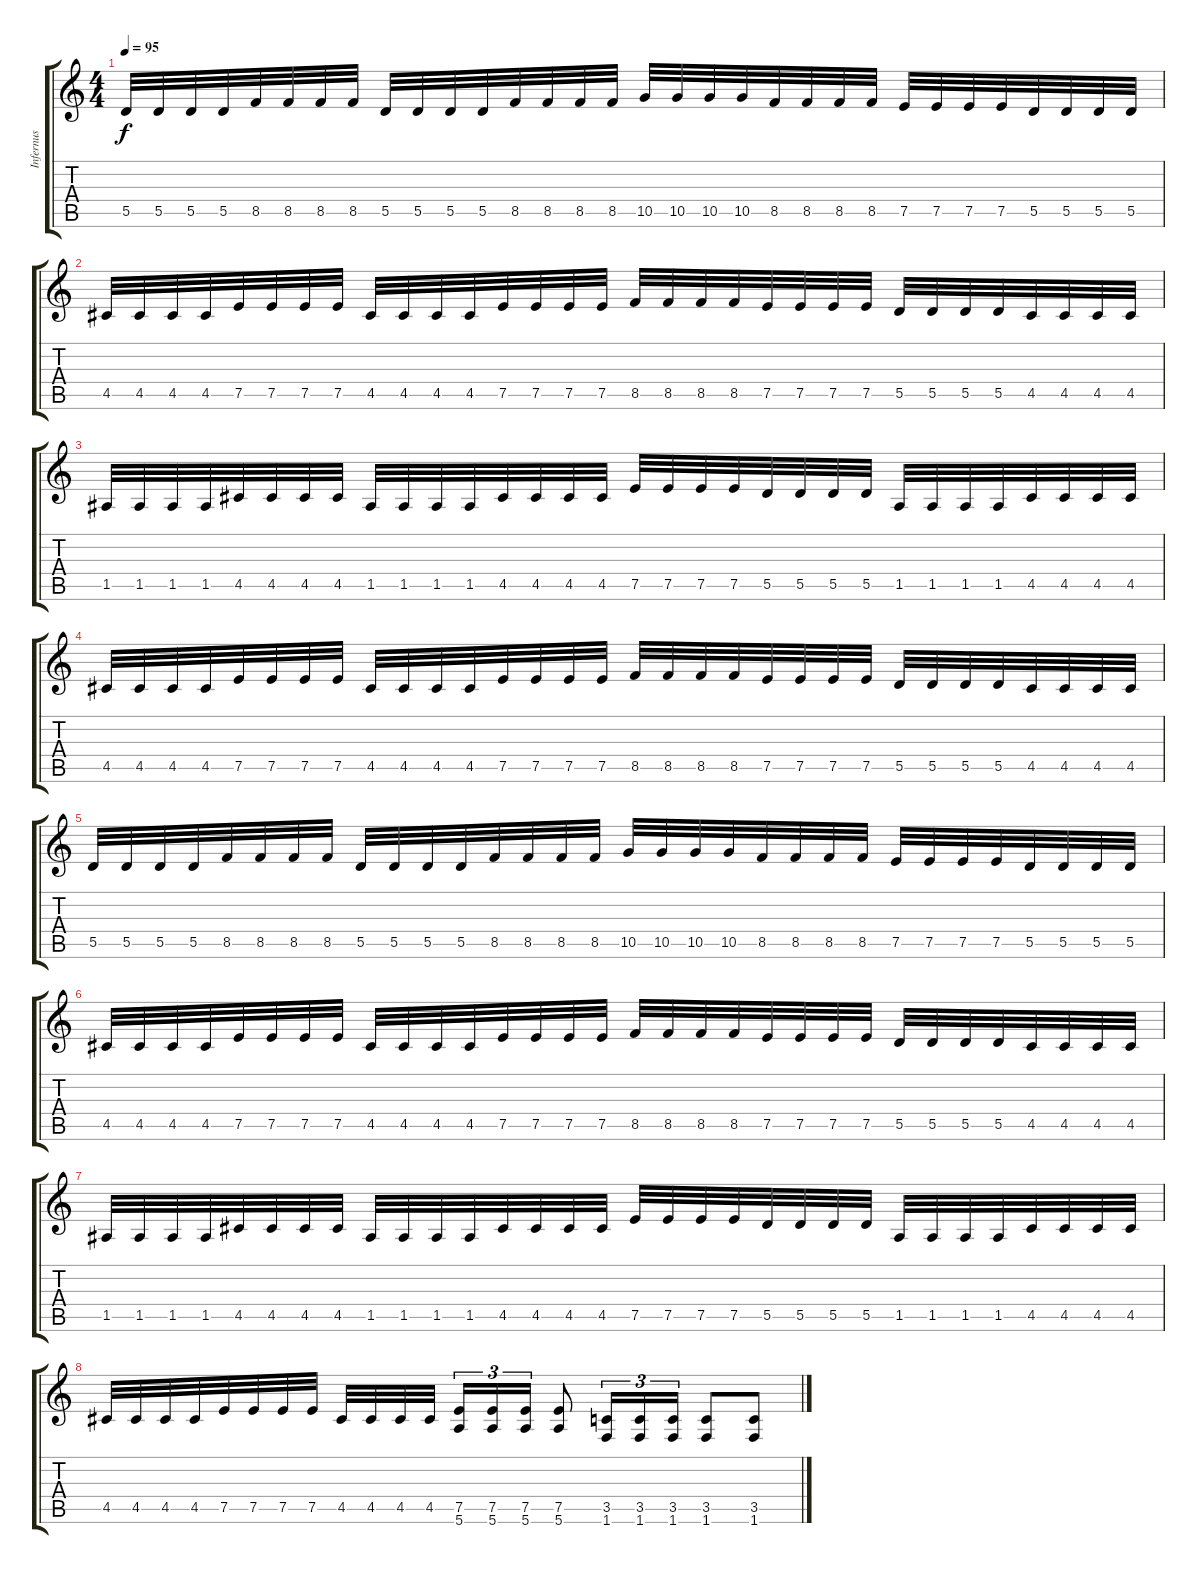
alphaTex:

\track ("Infernus" "Infernus") {instrument distortionguitar}
\staff {score tabs}
\tuning (E4 B3 G3 D3 A2 E2) {hide}
\ts (4 4)
\tempo 95
\clef g2
\ks c
5.5.32{dy f} 5.5.32 5.5.32 5.5.32 8.5.32 8.5.32 8.5.32 8.5.32 5.5.32 5.5.32 5.5.32 5.5.32 8.5.32 8.5.32 8.5.32 8.5.32 10.5.32 10.5.32 10.5.32 10.5.32 8.5.32 8.5.32 8.5.32 8.5.32 7.5.32 7.5.32 7.5.32 7.5.32 5.5.32 5.5.32 5.5.32 5.5.32 |
4.5.32 4.5.32 4.5.32 4.5.32 7.5.32 7.5.32 7.5.32 7.5.32 4.5.32 4.5.32 4.5.32 4.5.32 7.5.32 7.5.32 7.5.32 7.5.32 8.5.32 8.5.32 8.5.32 8.5.32 7.5.32 7.5.32 7.5.32 7.5.32 5.5.32 5.5.32 5.5.32 5.5.32 4.5.32 4.5.32 4.5.32 4.5.32 |
1.5.32 1.5.32 1.5.32 1.5.32 4.5.32 4.5.32 4.5.32 4.5.32 1.5.32 1.5.32 1.5.32 1.5.32 4.5.32 4.5.32 4.5.32 4.5.32 7.5.32 7.5.32 7.5.32 7.5.32 5.5.32 5.5.32 5.5.32 5.5.32 1.5.32 1.5.32 1.5.32 1.5.32 4.5.32 4.5.32 4.5.32 4.5.32 |
4.5.32 4.5.32 4.5.32 4.5.32 7.5.32 7.5.32 7.5.32 7.5.32 4.5.32 4.5.32 4.5.32 4.5.32 7.5.32 7.5.32 7.5.32 7.5.32 8.5.32 8.5.32 8.5.32 8.5.32 7.5.32 7.5.32 7.5.32 7.5.32 5.5.32 5.5.32 5.5.32 5.5.32 4.5.32 4.5.32 4.5.32 4.5.32 |
5.5.32 5.5.32 5.5.32 5.5.32 8.5.32 8.5.32 8.5.32 8.5.32 5.5.32 5.5.32 5.5.32 5.5.32 8.5.32 8.5.32 8.5.32 8.5.32 10.5.32 10.5.32 10.5.32 10.5.32 8.5.32 8.5.32 8.5.32 8.5.32 7.5.32 7.5.32 7.5.32 7.5.32 5.5.32 5.5.32 5.5.32 5.5.32 |
4.5.32 4.5.32 4.5.32 4.5.32 7.5.32 7.5.32 7.5.32 7.5.32 4.5.32 4.5.32 4.5.32 4.5.32 7.5.32 7.5.32 7.5.32 7.5.32 8.5.32 8.5.32 8.5.32 8.5.32 7.5.32 7.5.32 7.5.32 7.5.32 5.5.32 5.5.32 5.5.32 5.5.32 4.5.32 4.5.32 4.5.32 4.5.32 |
1.5.32 1.5.32 1.5.32 1.5.32 4.5.32 4.5.32 4.5.32 4.5.32 1.5.32 1.5.32 1.5.32 1.5.32 4.5.32 4.5.32 4.5.32 4.5.32 7.5.32 7.5.32 7.5.32 7.5.32 5.5.32 5.5.32 5.5.32 5.5.32 1.5.32 1.5.32 1.5.32 1.5.32 4.5.32 4.5.32 4.5.32 4.5.32 |
4.5.32 4.5.32 4.5.32 4.5.32 7.5.32 7.5.32 7.5.32 7.5.32 4.5.32 4.5.32 4.5.32 4.5.32{beam splitsecondary} (7.5 5.6).16{tu (3 2)} (7.5 5.6).16{tu (3 2)} (7.5 5.6).16{tu (3 2)} (7.5 5.6).8 (3.5 1.6).16{tu (3 2)} (3.5 1.6).16{tu (3 2)} (3.5 1.6).16{tu (3 2)} (3.5 1.6).8 (3.5 1.6).8
